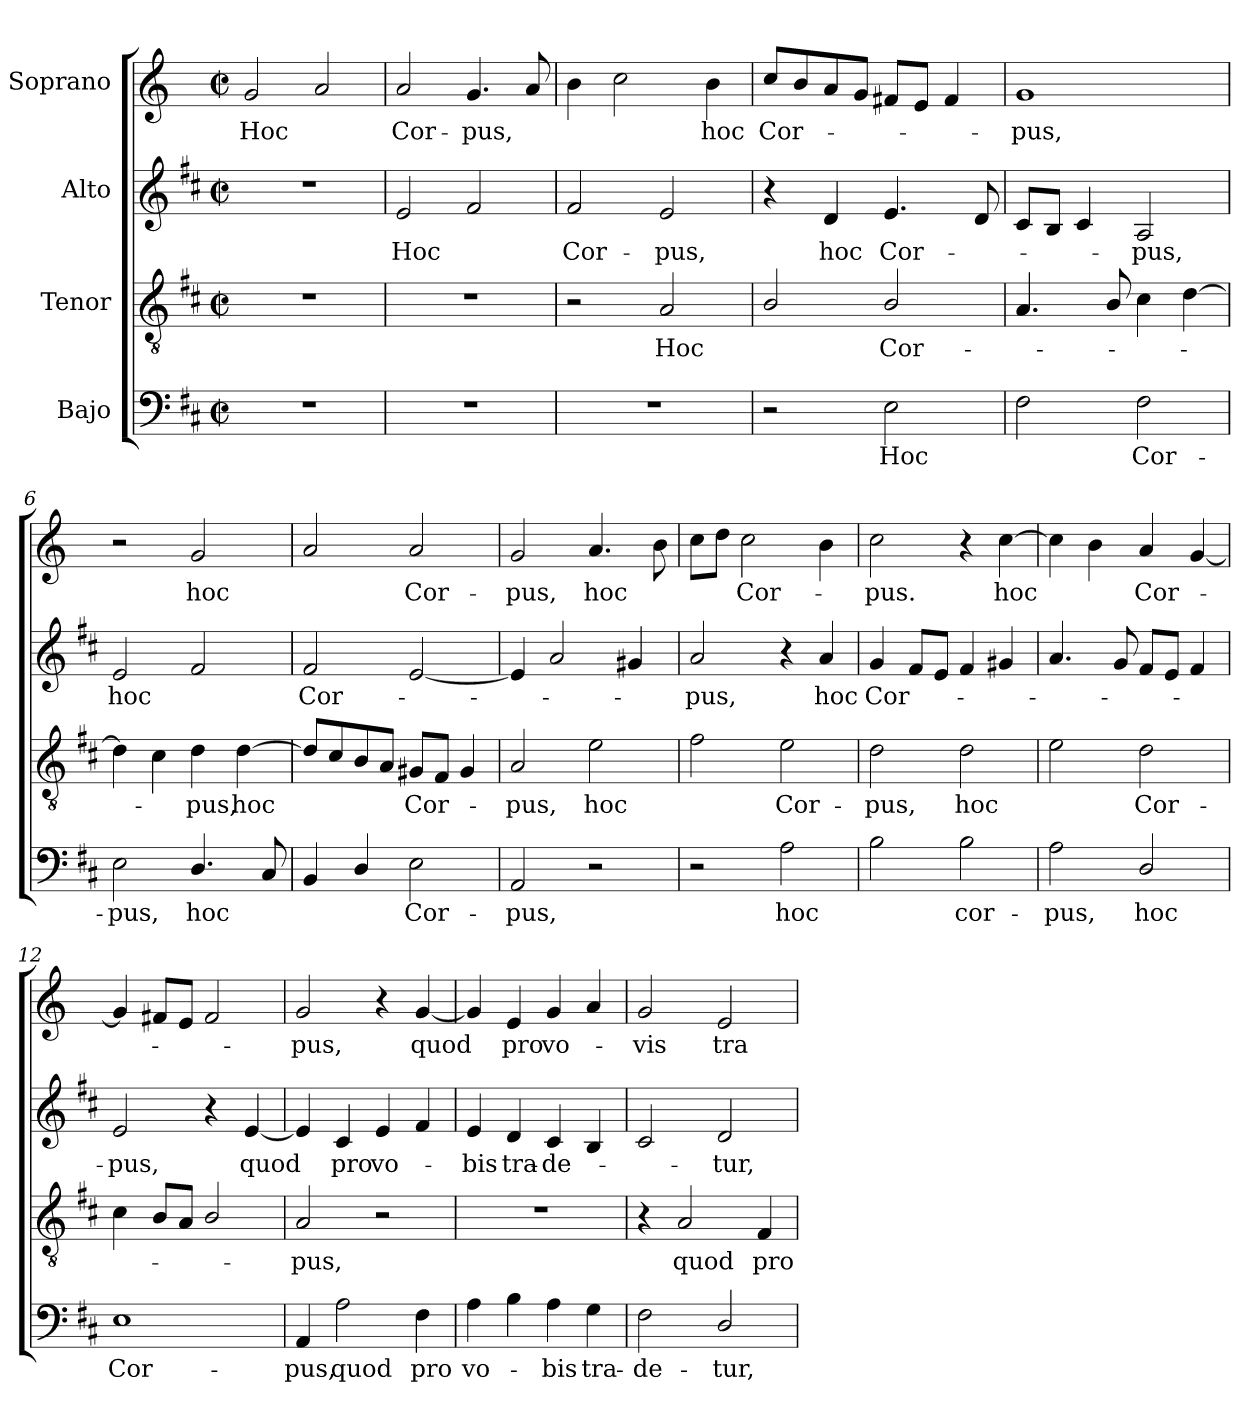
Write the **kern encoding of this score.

**kern	**text	**kern	**text	**kern	**text	**kern	**text
*part4	*part4	*part3	*part3	*part2	*part2	*part1	*part1
*staff4	*staff4	*staff3	*staff3	*staff2	*staff2	*staff1	*staff1
*I"Bajo	*	*I"Tenor	*	*I"Alto	*	*I"Soprano	*
*clefF4	*	*clefGv2	*	*clefG2	*	*clefG2	*
*ITrd1c2	*	*ITrd1c2	*	*ITrd1c2	*	*	*
*k[]	*	*k[]	*	*k[]	*	*k[]	*
*C:	*	*C:	*	*C:	*	*C:	*
*M2/2	*	*M2/2	*	*M2/2	*	*M2/2	*
*met(c|)	*	*met(c|)	*	*met(c|)	*	*met(c|)	*
=1	=1	=1	=1	=1	=1	=1	=1
!	!	!	!	!	!	!	!LO:LY:b
1r	.	1r	.	1r	.	2g/	Hoc
.	.	.	.	.	.	2a/	.
=2	=2	=2	=2	=2	=2	=2	=2
!	!	!	!	!	!LO:LY:b	!	!LO:LY:b
1r	.	1r	.	2d/	Hoc	2a/	Cor-
!	!	!	!	!	!	!	!LO:LY:b
.	.	.	.	2e/	.	4.g/	-pus,
.	.	.	.	.	.	8a/	.
=3	=3	=3	=3	=3	=3	=3	=3
!	!	!	!	!	!LO:LY:b	!	!
1r	.	2r	.	2e/	Cor-	4b\	.
.	.	.	.	.	.	2cc\	.
!	!	!	!LO:LY:b	!	!LO:LY:b	!	!
.	.	2G/	Hoc	2d/	-pus,	.	.
!	!	!	!	!	!	!	!LO:LY:b
.	.	.	.	.	.	4b\	hoc
=4	=4	=4	=4	=4	=4	=4	=4
!	!	!	!	!	!	!	!LO:LY:b
2r	.	2A/	.	4r	.	8cc/L	Cor-
.	.	.	.	.	.	8b/	.
!	!	!	!	!	!LO:LY:b	!	!
.	.	.	.	4c/	hoc	8a/	.
.	.	.	.	.	.	8g/J	.
!	!LO:LY:b	!	!LO:LY:b	!	!LO:LY:b	!	!
2D\	Hoc	2A/	Cor-	4.d/	Cor-	8f#X/L	.
.	.	.	.	.	.	8e/J	.
.	.	.	.	.	.	4f#/	.
.	.	.	.	8c/	.	.	.
=5	=5	=5	=5	=5	=5	=5	=5
!	!	!	!	!	!	!	!LO:LY:b
2E\	.	4.G/	.	8B/L	.	1g	-pus,
.	.	.	.	8A/J	.	.	.
.	.	.	.	4B/	.	.	.
.	.	8A/	.	.	.	.	.
!	!LO:LY:b	!	!	!	!LO:LY:b	!	!
2E\	Cor-	4B\	.	2G/	-pus,	.	.
.	.	[4c\	.	.	.	.	.
=6	=6	=6	=6	=6	=6	=6	=6
!	!LO:LY:b	!	!	!	!LO:LY:b	!	!
2D\	-pus,	4c\]	.	2d/	hoc	2r	.
.	.	4B\	.	.	.	.	.
!	!LO:LY:b	!	!LO:LY:b	!	!	!	!LO:LY:b
4.C/	hoc	4c\	-pus,	2e/	.	2g/	hoc
!	!	!	!LO:LY:b	!	!	!	!
.	.	[4c\	hoc	.	.	.	.
8BB/	.	.	.	.	.	.	.
!!LO:LB:g=z
=7	=7	=7	=7	=7	=7	=7	=7
!	!LO:LY:b	!	!LO:LY:b	!	!LO:LY:b	!	!LO:LY:b
4AA/	.	8c/L]	.	2e/	Cor-	2a/	.
.	.	8B/	.	.	.	.	.
4C/	.	8A/	.	.	.	.	.
.	.	8G/J	.	.	.	.	.
!	!LO:LY:b	!	!LO:LY:b	!	!	!	!LO:LY:b
2D\	Cor-	8F#X/L	Cor-	[2d/	.	2a/	Cor-
.	.	8E/J	.	.	.	.	.
.	.	4F#/	.	.	.	.	.
=8	=8	=8	=8	=8	=8	=8	=8
!	!LO:LY:b	!	!LO:LY:b	!	!	!	!LO:LY:b
2GG/	-pus,	2G/	-pus,	4d/]	.	2g/	-pus,
.	.	.	.	2g/	.	.	.
!	!	!	!LO:LY:b	!	!	!	!LO:LY:b
2r	.	2d\	hoc	.	.	4.a/	hoc
.	.	.	.	4f#X/	.	.	.
.	.	.	.	.	.	8b\	.
=9	=9	=9	=9	=9	=9	=9	=9
!	!	!	!	!	!LO:LY:b	!	!
2r	.	2e\	.	2g/	-pus,	8cc\L	.
.	.	.	.	.	.	8dd\J	.
!	!	!	!	!	!	!	!LO:LY:b
.	.	.	.	.	.	2cc\	Cor-
!	!LO:LY:b	!	!LO:LY:b	!	!	!	!
2G\	hoc	2d\	Cor-	4r	.	.	.
!	!	!	!	!	!LO:LY:b	!	!
.	.	.	.	4g/	hoc	4b\	.
=10	=10	=10	=10	=10	=10	=10	=10
!	!	!	!LO:LY:b	!	!LO:LY:b	!	!LO:LY:b
2A\	.	2c\	-pus,	4f/	Cor-	2cc\	-pus.
.	.	.	.	8e/L	.	.	.
.	.	.	.	8d/J	.	.	.
!	!LO:LY:b	!	!LO:LY:b	!	!	!	!
2A\	cor-	2c\	hoc	4e/	.	4r	.
!	!	!	!	!	!	!	!LO:LY:b
.	.	.	.	4f#X/	.	[4cc\	hoc
=11	=11	=11	=11	=11	=11	=11	=11
!	!LO:LY:b	!	!	!	!	!	!
2G\	-pus,	2d\	.	4.g/	.	4cc\]	.
.	.	.	.	.	.	4b\	.
.	.	.	.	8f/	.	.	.
!	!LO:LY:b	!	!LO:LY:b	!	!	!	!LO:LY:b
2C/	hoc	2c\	Cor-	8e/L	.	4a/	Cor-
.	.	.	.	8d/J	.	.	.
.	.	.	.	4e/	.	[4g/	.
=12	=12	=12	=12	=12	=12	=12	=12
!	!LO:LY:b	!	!	!	!LO:LY:b	!	!
1D	Cor-	4B\	.	2d/	-pus,	4g/]	.
.	.	8A/L	.	.	.	8f#X/L	.
.	.	8G/J	.	.	.	8e/J	.
.	.	2A/	.	4r	.	2f#/	.
!	!	!	!	!	!LO:LY:b	!	!
.	.	.	.	[4d/	quod	.	.
=13	=13	=13	=13	=13	=13	=13	=13
!	!LO:LY:b	!	!LO:LY:b	!	!	!	!LO:LY:b
4GG/	-pus,	2G/	-pus,	4d/]	.	2g/	-pus,
!	!LO:LY:b	!	!	!	!LO:LY:b	!	!
2G\	quod	.	.	4B/	pro	.	.
!	!	!	!	!	!LO:LY:b	!	!
.	.	2r	.	4d/	vo-	4r	.
!	!LO:LY:b	!	!	!	!	!	!LO:LY:b
4E\	pro	.	.	4e/	.	[4g/	quod
!!LO:LB:g=z
=14	=14	=14	=14	=14	=14	=14	=14
!	!LO:LY:b	!	!	!	!LO:LY:b	!	!
4G\	vo-	1r	.	4d/	-bis	4g/]	.
!	!	!	!	!	!LO:LY:b	!	!LO:LY:b
4A\	.	.	.	4c/	tra-	4e/	pro
!	!LO:LY:b	!	!	!	!LO:LY:b	!	!LO:LY:b
4G\	-bis	.	.	4B/	-de-	4g/	vo-
!	!LO:LY:b	!	!	!	!	!	!
4F\	tra-	.	.	4A/	.	4a/	.
=15	=15	=15	=15	=15	=15	=15	=15
!	!LO:LY:b	!	!	!	!	!	!LO:LY:b
2E\	-de-	4r	.	2B/	.	2g/	-vis
!	!	!	!LO:LY:b	!	!	!	!
.	.	2G/	quod	.	.	.	.
!	!LO:LY:b	!	!	!	!LO:LY:b	!	!LO:LY:b
2C/	-tur,	.	.	2c/	-tur,	2e/	tra-
!	!	!	!LO:LY:b	!	!	!	!
.	.	4E/	pro	.	.	.	.
=	=	=	=	=	=	=	=
*-	*-	*-	*-	*-	*-	*-	*-
